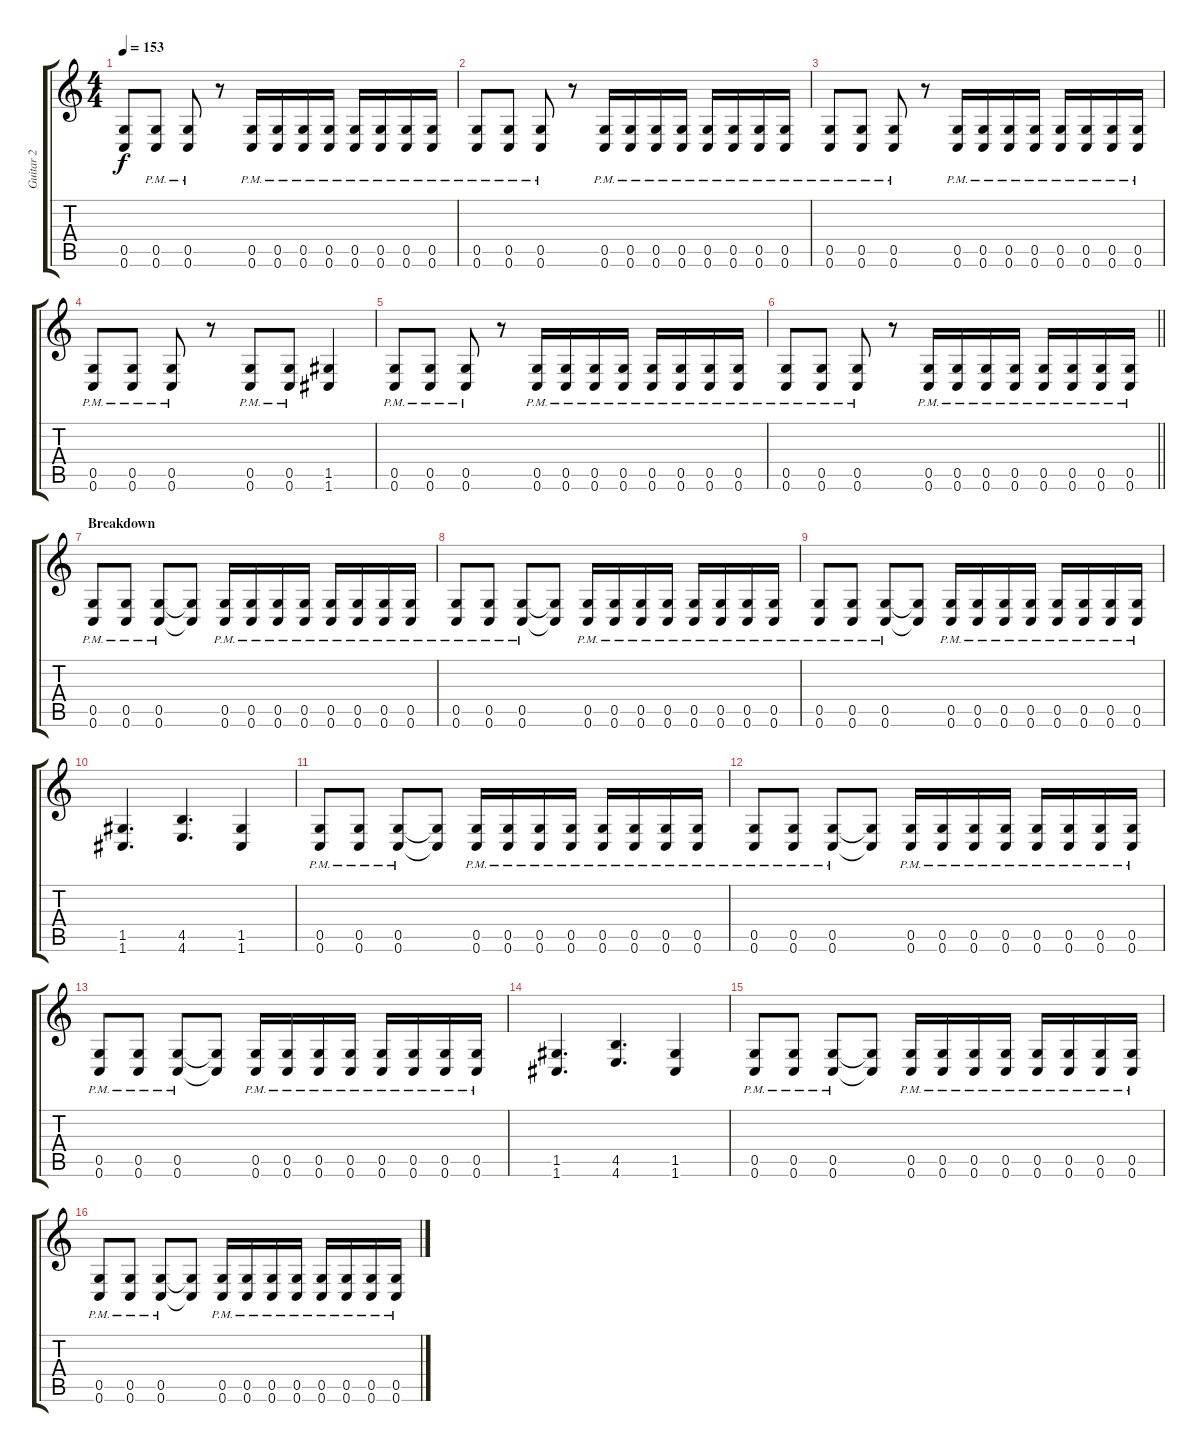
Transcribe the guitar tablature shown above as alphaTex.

\track ("Guitar 2" "Guitar 2") {instrument distortionguitar}
\staff {score tabs}
\tuning (D4 A3 F3 C3 G2 C2) {hide}
\ts (4 4)
\tempo 153
\clef g2
\ks c
(0.5{t} 0.6{t}).8{dy f} (0.5{pm} 0.6{pm}).8 (0.5{pm} 0.6{pm}).8 r.8 (0.5{pm} 0.6{pm}).16 (0.5{pm} 0.6{pm}).16 (0.5{pm} 0.6{pm}).16 (0.5{pm} 0.6{pm}).16 (0.5{pm} 0.6{pm}).16 (0.5{pm} 0.6{pm}).16 (0.5{pm} 0.6{pm}).16 (0.5{pm} 0.6{pm}).16 |
(0.5{pm} 0.6{pm}).8 (0.5{pm} 0.6{pm}).8 (0.5{pm} 0.6{pm}).8 r.8 (0.5{pm} 0.6{pm}).16 (0.5{pm} 0.6{pm}).16 (0.5{pm} 0.6{pm}).16 (0.5{pm} 0.6{pm}).16 (0.5{pm} 0.6{pm}).16 (0.5{pm} 0.6{pm}).16 (0.5{pm} 0.6{pm}).16 (0.5{pm} 0.6{pm}).16 |
(0.5{pm} 0.6{pm}).8 (0.5{pm} 0.6{pm}).8 (0.5{pm} 0.6{pm}).8 r.8 (0.5{pm} 0.6{pm}).16 (0.5{pm} 0.6{pm}).16 (0.5{pm} 0.6{pm}).16 (0.5{pm} 0.6{pm}).16 (0.5{pm} 0.6{pm}).16 (0.5{pm} 0.6{pm}).16 (0.5{pm} 0.6{pm}).16 (0.5{pm} 0.6{pm}).16 |
(0.5{pm} 0.6{pm}).8 (0.5{pm} 0.6{pm}).8 (0.5{pm} 0.6{pm}).8 r.8 (0.5{pm} 0.6{pm}).8 (0.5{pm} 0.6{pm}).8 (1.5 1.6).4 |
(0.5{pm} 0.6{pm}).8 (0.5{pm} 0.6{pm}).8 (0.5{pm} 0.6{pm}).8 r.8 (0.5{pm} 0.6{pm}).16 (0.5{pm} 0.6{pm}).16 (0.5{pm} 0.6{pm}).16 (0.5{pm} 0.6{pm}).16 (0.5{pm} 0.6{pm}).16 (0.5{pm} 0.6{pm}).16 (0.5{pm} 0.6{pm}).16 (0.5{pm} 0.6{pm}).16 |
\barLineRight lightlight
(0.5{pm} 0.6{pm}).8 (0.5{pm} 0.6{pm}).8 (0.5{pm} 0.6{pm}).8 r.8 (0.5{pm} 0.6{pm}).16 (0.5{pm} 0.6{pm}).16 (0.5{pm} 0.6{pm}).16 (0.5{pm} 0.6{pm}).16 (0.5{pm} 0.6{pm}).16 (0.5{pm} 0.6{pm}).16 (0.5{pm} 0.6{pm}).16 (0.5{pm} 0.6{pm}).16 |
\section ("" "Breakdown")
(0.5{pm} 0.6{pm}).8 (0.5{pm} 0.6{pm}).8 (0.5{pm} 0.6{pm}).8 (0.5{t} 0.6{t}).8 (0.5{pm} 0.6{pm}).16 (0.5{pm} 0.6{pm}).16 (0.5{pm} 0.6{pm}).16 (0.5{pm} 0.6{pm}).16 (0.5{pm} 0.6{pm}).16 (0.5{pm} 0.6{pm}).16 (0.5{pm} 0.6{pm}).16 (0.5{pm} 0.6{pm}).16 |
(0.5{pm} 0.6{pm}).8 (0.5{pm} 0.6{pm}).8 (0.5{pm} 0.6{pm}).8 (0.5{t} 0.6{t}).8 (0.5{pm} 0.6{pm}).16 (0.5{pm} 0.6{pm}).16 (0.5{pm} 0.6{pm}).16 (0.5{pm} 0.6{pm}).16 (0.5{pm} 0.6{pm}).16 (0.5{pm} 0.6{pm}).16 (0.5{pm} 0.6{pm}).16 (0.5{pm} 0.6{pm}).16 |
(0.5{pm} 0.6{pm}).8 (0.5{pm} 0.6{pm}).8 (0.5{pm} 0.6{pm}).8 (0.5{t} 0.6{t}).8 (0.5{pm} 0.6{pm}).16 (0.5{pm} 0.6{pm}).16 (0.5{pm} 0.6{pm}).16 (0.5{pm} 0.6{pm}).16 (0.5{pm} 0.6{pm}).16 (0.5{pm} 0.6{pm}).16 (0.5{pm} 0.6{pm}).16 (0.5{pm} 0.6{pm}).16 |
(1.5 1.6).4{d} (4.5 4.6).4{d} (1.5 1.6).4 |
(0.5{pm} 0.6{pm}).8 (0.5{pm} 0.6{pm}).8 (0.5{pm} 0.6{pm}).8 (0.5{t} 0.6{t}).8 (0.5{pm} 0.6{pm}).16 (0.5{pm} 0.6{pm}).16 (0.5{pm} 0.6{pm}).16 (0.5{pm} 0.6{pm}).16 (0.5{pm} 0.6{pm}).16 (0.5{pm} 0.6{pm}).16 (0.5{pm} 0.6{pm}).16 (0.5{pm} 0.6{pm}).16 |
(0.5{pm} 0.6{pm}).8 (0.5{pm} 0.6{pm}).8 (0.5{pm} 0.6{pm}).8 (0.5{t} 0.6{t}).8 (0.5{pm} 0.6{pm}).16 (0.5{pm} 0.6{pm}).16 (0.5{pm} 0.6{pm}).16 (0.5{pm} 0.6{pm}).16 (0.5{pm} 0.6{pm}).16 (0.5{pm} 0.6{pm}).16 (0.5{pm} 0.6{pm}).16 (0.5{pm} 0.6{pm}).16 |
(0.5{pm} 0.6{pm}).8 (0.5{pm} 0.6{pm}).8 (0.5{pm} 0.6{pm}).8 (0.5{t} 0.6{t}).8 (0.5{pm} 0.6{pm}).16 (0.5{pm} 0.6{pm}).16 (0.5{pm} 0.6{pm}).16 (0.5{pm} 0.6{pm}).16 (0.5{pm} 0.6{pm}).16 (0.5{pm} 0.6{pm}).16 (0.5{pm} 0.6{pm}).16 (0.5{pm} 0.6{pm}).16 |
(1.5 1.6).4{d} (4.5 4.6).4{d} (1.5 1.6).4 |
(0.5{pm} 0.6{pm}).8 (0.5{pm} 0.6{pm}).8 (0.5{pm} 0.6{pm}).8 (0.5{t} 0.6{t}).8 (0.5{pm} 0.6{pm}).16 (0.5{pm} 0.6{pm}).16 (0.5{pm} 0.6{pm}).16 (0.5{pm} 0.6{pm}).16 (0.5{pm} 0.6{pm}).16 (0.5{pm} 0.6{pm}).16 (0.5{pm} 0.6{pm}).16 (0.5{pm} 0.6{pm}).16 |
(0.5{pm} 0.6{pm}).8 (0.5{pm} 0.6{pm}).8 (0.5{pm} 0.6{pm}).8 (0.5{t} 0.6{t}).8 (0.5{pm} 0.6{pm}).16 (0.5{pm} 0.6{pm}).16 (0.5{pm} 0.6{pm}).16 (0.5{pm} 0.6{pm}).16 (0.5{pm} 0.6{pm}).16 (0.5{pm} 0.6{pm}).16 (0.5{pm} 0.6{pm}).16 (0.5{pm} 0.6{pm}).16
